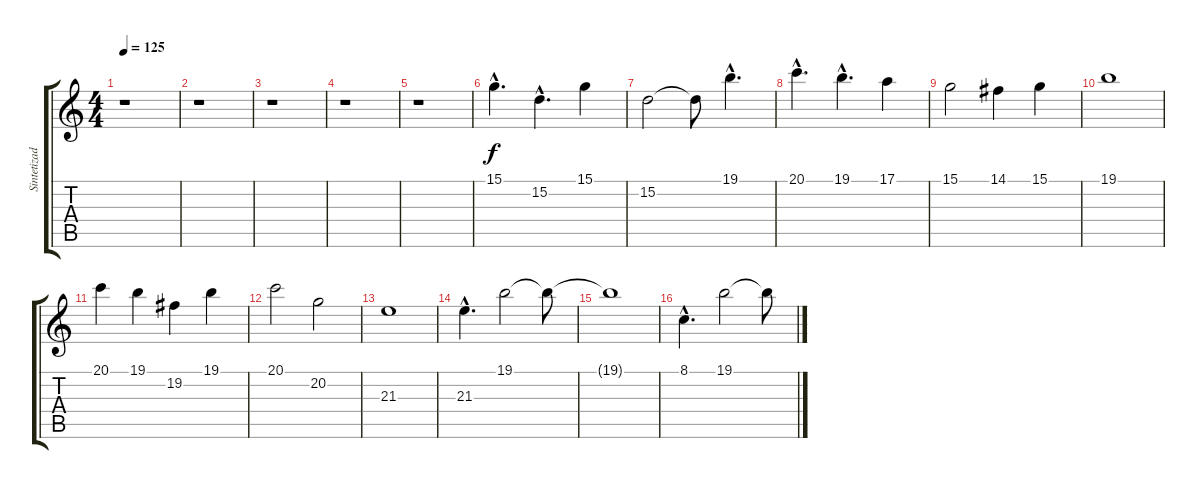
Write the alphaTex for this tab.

\track ("Sintetizador" "Sintetizad") {instrument celesta}
\staff {score tabs}
\tuning (E4 B3 G3 D3 A2 E2) {hide}
\ts (4 4)
\tempo 125
\clef g2
\ks c
r.1{dy f} |
r.1 |
r.1 |
r.1 |
r.1 |
15.1{hac}.4{d instrument stringensemble1} 15.2{hac}.4{d} 15.1.4 |
15.2.2 15.2{t}.8 19.1{hac}.4{d} |
20.1{hac}.4{d} 19.1{hac}.4{d} 17.1.4 |
15.1.2 14.1.4 15.1.4 |
19.1.1 |
20.1.4 19.1.4 19.2.4 19.1.4 |
20.1.2 20.2.2 |
21.3.1 |
21.3{hac}.4{d} 19.1.2 19.1{t}.8 |
19.1{t}.1 |
8.1{hac}.4{d} 19.1.2 19.1{t}.8
